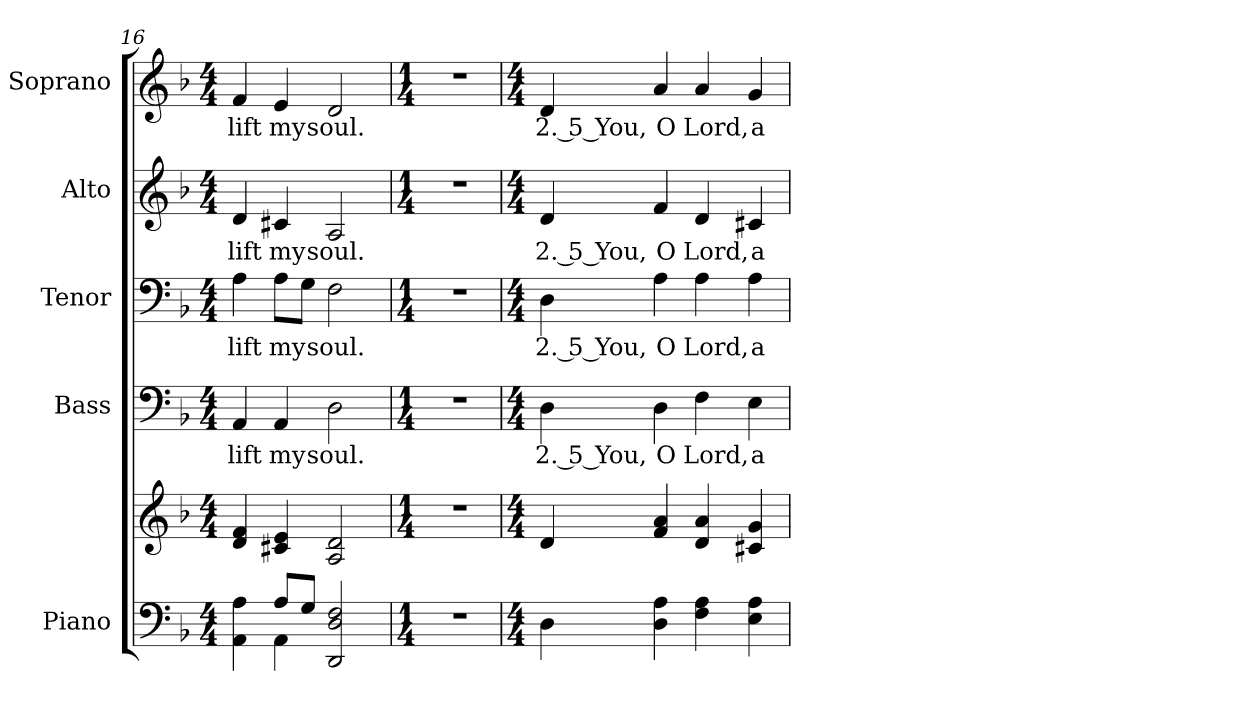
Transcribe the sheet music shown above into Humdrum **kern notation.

**kern	**kern	**kern	**text	**kern	**text	**kern	**text	**kern	**text
*part5	*part5	*part4	*part4	*part3	*part3	*part2	*part2	*part1	*part1
*staff6	*staff5	*staff4	*staff4	*staff3	*staff3	*staff2	*staff2	*staff1	*staff1
*I"Piano	*	*I"Bass	*	*I"Tenor	*	*I"Alto	*	*I"Soprano	*
*I'Pno.	*	*I'B.	*	*I'T.	*	*I'A.	*	*I'S.	*
!!LO:PB:g=z
*clefF4	*clefG2	*clefF4	*	*clefF4	*	*clefG2	*	*clefG2	*
*k[b-]	*k[b-]	*k[b-]	*	*k[b-]	*	*k[b-]	*	*k[b-]	*
*F:	*F:	*F:	*	*F:	*	*F:	*	*F:	*
*M4/4	*M4/4	*M4/4	*	*M4/4	*	*M4/4	*	*M4/4	*
=16	=16	=16	=16	=16	=16	=16	=16	=16	=16
*^	*	*	*	*	*	*	*	*	*
!	!	!	!	!LO:LY:b:color=#000000	!	!	!	!	!	!
!	!	!	!	!	!	!LO:LY:b:color=#000000	!	!	!	!
!	!	!	!	!	!	!	!	!LO:LY:b:color=#000000	!	!
!	!	!	!	!	!	!	!	!	!	!LO:LY:b:color=#000000
4AAi\ 4Ai	4ryy	4di/ 4fi	4AAi/	lift	4Ai\	lift	4di/	lift	4fi/	lift
!	!	!	!	!LO:LY:b:color=#000000	!	!	!	!	!	!
!	!	!	!	!	!	!LO:LY:b:color=#000000	!	!	!	!
!	!	!	!	!	!	!	!	!LO:LY:b:color=#000000	!	!
!	!	!	!	!	!	!	!	!	!	!LO:LY:b:color=#000000
8Ai/L	4AAi\	4c#Xi/ 4ei	4AAi/	my	8Ai\L	my	4c#Xi/	my	4ei/	my
8Gi/J	.	.	.	.	8Gi\J	.	.	.	.	.
!	!	!	!	!LO:LY:b:color=#000000	!	!	!	!	!	!
!	!	!	!	!	!	!LO:LY:b:color=#000000	!	!	!	!
!	!	!	!	!	!	!	!	!LO:LY:b:color=#000000	!	!
!	!	!	!	!	!	!	!	!	!	!LO:LY:b:color=#000000
2DDi/ 2Di 2Fi	2ryy	2Ai/ 2di	2Di\	soul.	2Fi\	soul.	2Ai/	soul.	2di/	soul.
*v	*v	*	*	*	*	*	*	*	*	*
!!LO:PB:g=z
=17	=17	=17	=17	=17	=17	=17	=17	=17	=17
*M1/4	*M1/4	*M1/4	*	*M1/4	*	*M1/4	*	*M1/4	*
*^	*	*	*	*	*	*	*	*	*
!LO:N:vis=1	!	!LO:N:vis=1	!LO:N:vis=1	!	!LO:N:vis=1	!	!LO:N:vis=1	!	!LO:N:vis=1	!
*v	*v	*	*	*	*	*	*	*	*	*
4r	4r	4r	.	4r	.	4r	.	4r	.
=18	=18	=18	=18	=18	=18	=18	=18	=18	=18
*M4/4	*M4/4	*M4/4	*	*M4/4	*	*M4/4	*	*M4/4	*
!	!	!	!LO:LY:b:color=#000000	!	!	!	!	!	!
!	!	!	!	!	!LO:LY:b:color=#000000	!	!	!	!
!	!	!	!	!	!	!	!LO:LY:b:color=#000000	!	!
!	!	!	!	!	!	!	!	!	!LO:LY:b:color=#000000
4Di\	4di/	4Di\	2. 5 You,	4Di\	2. 5 You,	4di/	2. 5 You,	4di/	2. 5 You,
!	!	!	!LO:LY:b:color=#000000	!	!	!	!	!	!
!	!	!	!	!	!LO:LY:b:color=#000000	!	!	!	!
!	!	!	!	!	!	!	!LO:LY:b:color=#000000	!	!
!	!	!	!	!	!	!	!	!	!LO:LY:b:color=#000000
4Di\ 4Ai	4fi/ 4ai	4Di\	O	4Ai\	O	4fi/	O	4ai/	O
!	!	!	!LO:LY:b:color=#000000	!	!	!	!	!	!
!	!	!	!	!	!LO:LY:b:color=#000000	!	!	!	!
!	!	!	!	!	!	!	!LO:LY:b:color=#000000	!	!
!	!	!	!	!	!	!	!	!	!LO:LY:b:color=#000000
4Fi\ 4Ai	4di/ 4ai	4Fi\	Lord,	4Ai\	Lord,	4di/	Lord,	4ai/	Lord,
!	!	!	!LO:LY:b:color=#000000	!	!	!	!	!	!
!	!	!	!	!	!LO:LY:b:color=#000000	!	!	!	!
!	!	!	!	!	!	!	!LO:LY:b:color=#000000	!	!
!	!	!	!	!	!	!	!	!	!LO:LY:b:color=#000000
4Ei\ 4Ai	4c#Xi/ 4gi	4Ei\	a-	4Ai\	a-	4c#Xi/	a-	4gi/	a-
=	=	=	=	=	=	=	=	=	=
*-	*-	*-	*-	*-	*-	*-	*-	*-	*-
